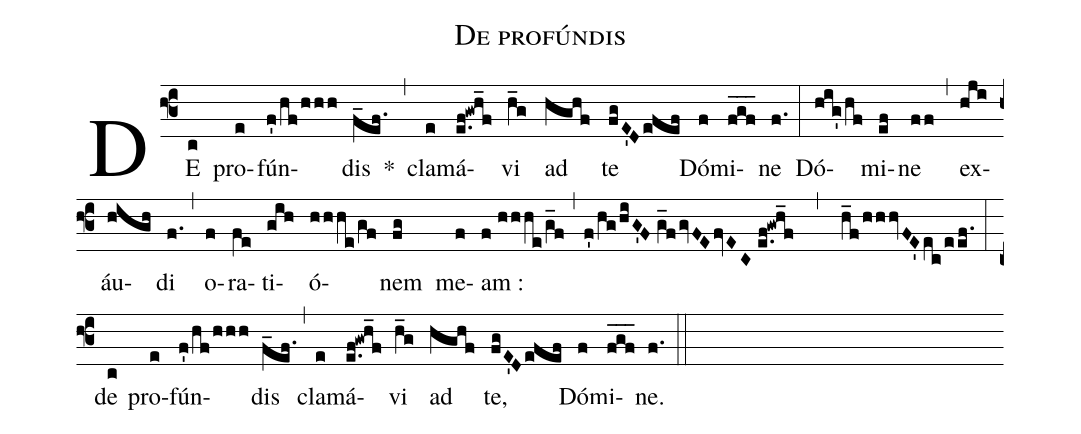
name:De profúndis;
%%
(f3) DE(c) pro(e)fún(f'!/hf!/hhh)dis(f_ef.) *(,)
cla(e)má(e.f!gwh_f)vi(h_g) ad(hghf) te(fgE'Defef) Dó(f)mi(fgf___)ne(f.) (:)
Dó(hig'!/hf)mi(ef)ne(ff) (,)
ex(hji)áu(high)di(f.) (,)
o(f)ra(fe)ti(gih)ó(hhhe!/gf)nem(fg) me(f)am :(f!//hhhe!/g_f,f'!/hg!/hiG'F//g_f/gvFEfvEC!//e.f!gwh_f,h_f!/hhhvFE'ec!/eef.) (:)
de(c) pro(e)fún(f'!/hf!/hhh)dis(f_ef.) (,)
cla(e)má(e.f!gwh_f)vi(h_g) ad(hghf) te,(fgE'Defef) Dó(f)mi(fgf___)ne.(f.) (::)
